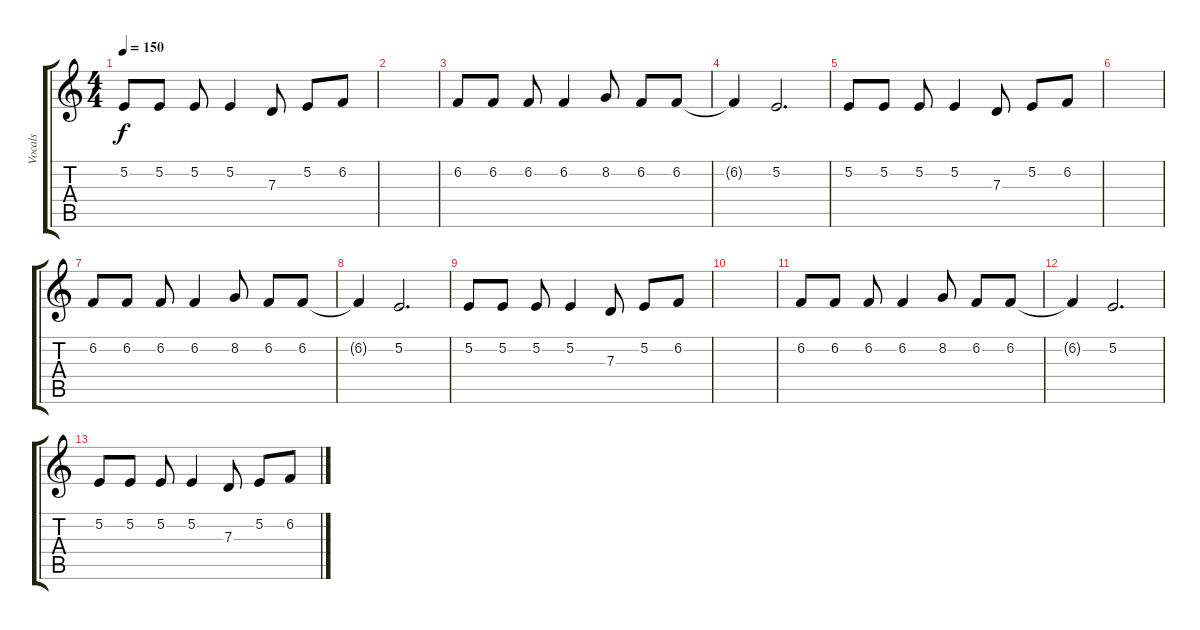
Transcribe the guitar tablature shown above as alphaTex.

\track ("Vocals" "Vocals") {instrument frenchhorn}
\staff {score tabs}
\tuning (E4 B3 G3 D3 A2 E2) {hide}
\ts (4 4)
\tempo 150
\clef g2
\ks c
5.2.8{dy f} 5.2.8 5.2.8 5.2.4 7.3.8 5.2.8 6.2.8 |
|
6.2.8 6.2.8 6.2.8 6.2.4 8.2.8 6.2.8 6.2.8 |
6.2{t}.4 5.2.2{d} |
5.2.8 5.2.8 5.2.8 5.2.4 7.3.8 5.2.8 6.2.8 |
|
6.2.8 6.2.8 6.2.8 6.2.4 8.2.8 6.2.8 6.2.8 |
6.2{t}.4 5.2.2{d} |
5.2.8 5.2.8 5.2.8 5.2.4 7.3.8 5.2.8 6.2.8 |
|
6.2.8 6.2.8 6.2.8 6.2.4 8.2.8 6.2.8 6.2.8 |
6.2{t}.4 5.2.2{d} |
5.2.8 5.2.8 5.2.8 5.2.4 7.3.8 5.2.8 6.2.8
